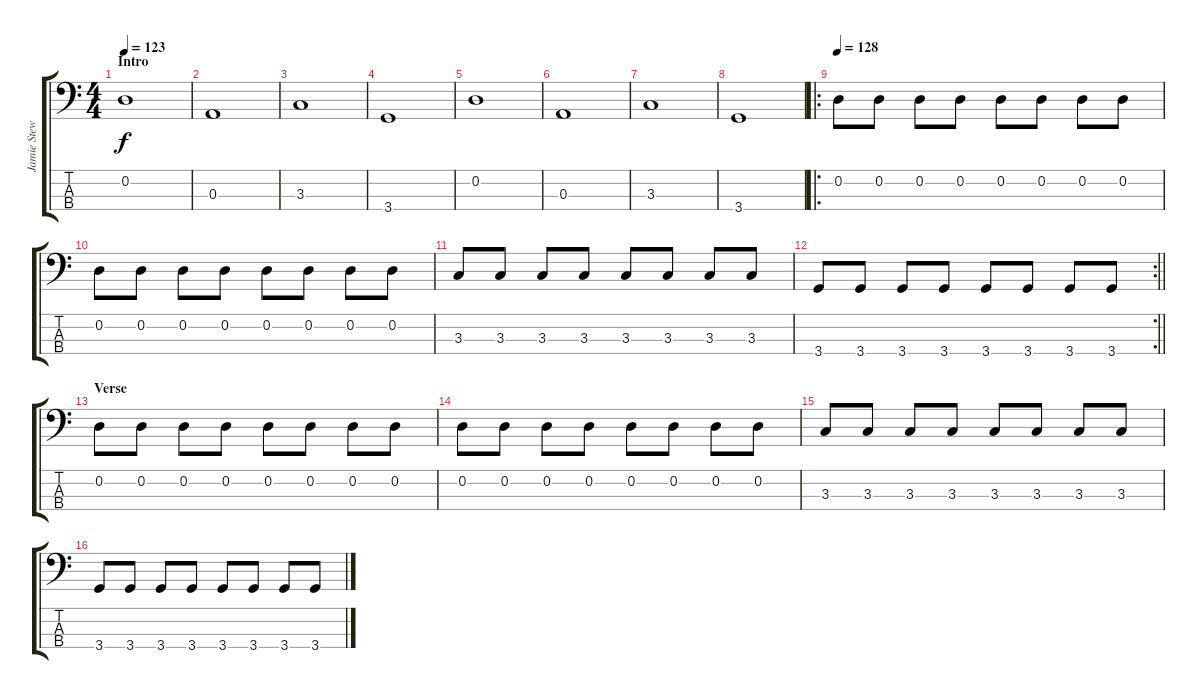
\track ("Jamie Stewart" "Jamie Stew") {instrument electricbassfinger}
\staff {score tabs}
\tuning (G2 D2 A1 E1) {hide}
\ts (4 4)
\section ("" "Intro")
\tempo 123
\clef f4
\ks c
0.2.1{dy f instrument electricbassfinger} |
0.3.1 |
3.3.1 |
3.4.1 |
0.2.1 |
0.3.1 |
3.3.1 |
3.4.1 |
\ro
\tempo 128
0.2.8{instrument electricbasspick} 0.2.8 0.2.8 0.2.8 0.2.8 0.2.8 0.2.8 0.2.8 |
0.2.8 0.2.8 0.2.8 0.2.8 0.2.8 0.2.8 0.2.8 0.2.8 |
3.3.8 3.3.8 3.3.8 3.3.8 3.3.8 3.3.8 3.3.8 3.3.8 |
\rc 2
\barLineRight lightlight
3.4.8 3.4.8 3.4.8 3.4.8 3.4.8 3.4.8 3.4.8 3.4.8 |
\section ("" "Verse")
0.2.8{instrument electricbasspick} 0.2.8 0.2.8 0.2.8 0.2.8 0.2.8 0.2.8 0.2.8 |
0.2.8 0.2.8 0.2.8 0.2.8 0.2.8 0.2.8 0.2.8 0.2.8 |
3.3.8 3.3.8 3.3.8 3.3.8 3.3.8 3.3.8 3.3.8 3.3.8 |
3.4.8 3.4.8 3.4.8 3.4.8 3.4.8 3.4.8 3.4.8 3.4.8
